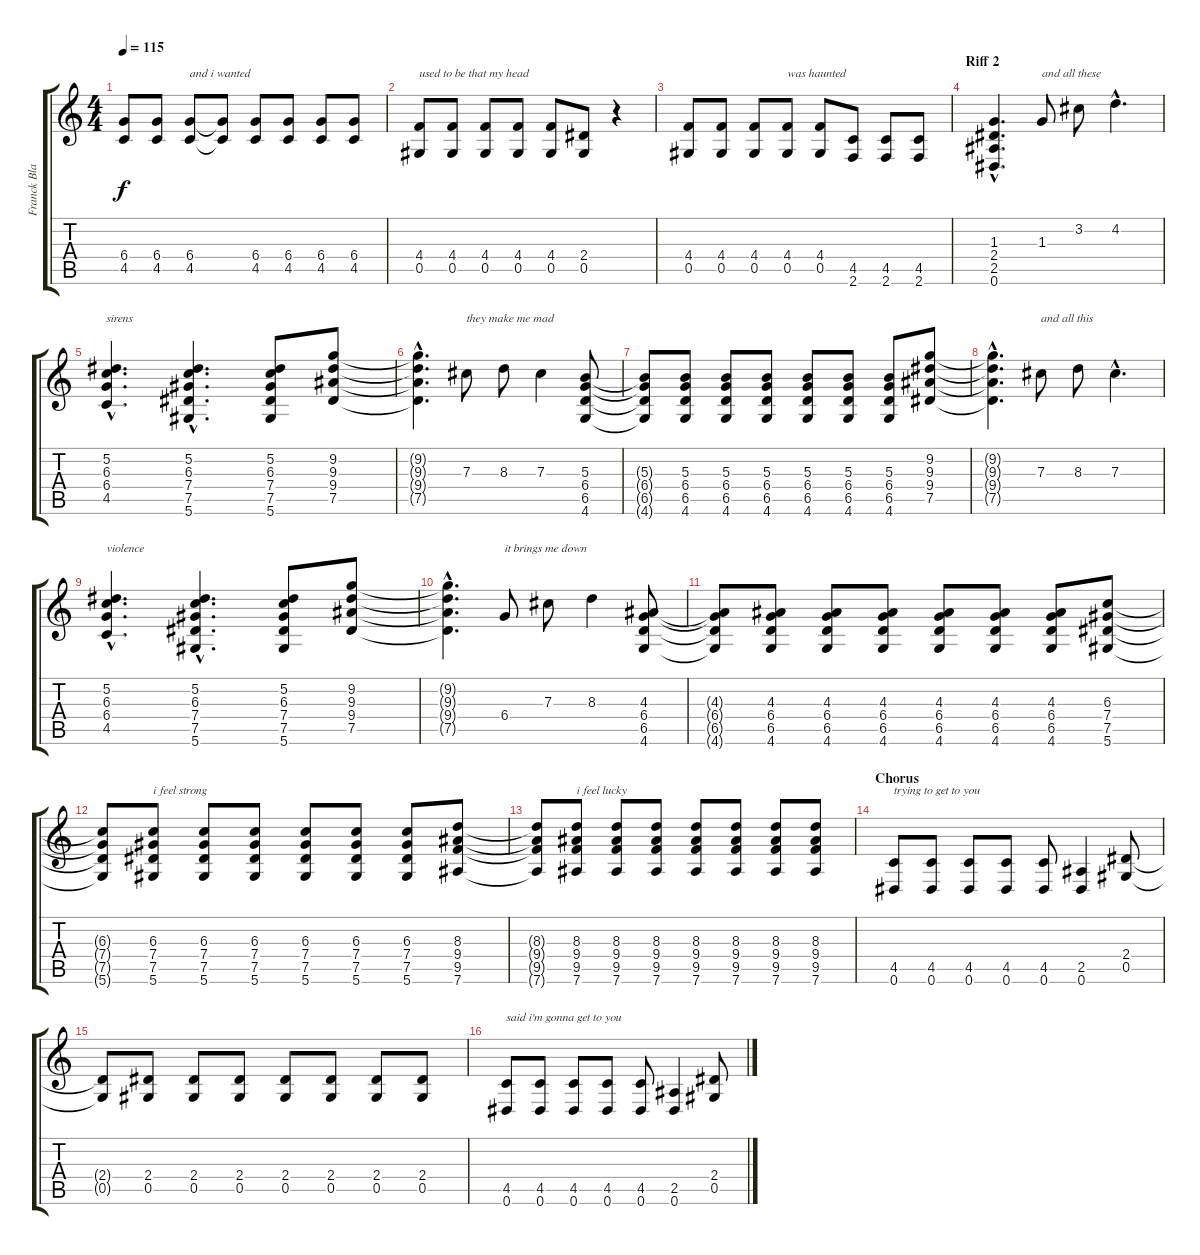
\track ("Franck Black" "Franck Bla") {instrument overdrivenguitar}
\staff {score tabs}
\tuning (Eb4 Bb3 Gb3 Db3 Ab2 Eb2) {hide}
\ts (4 4)
\tempo 115
\clef g2
\ks c
(6.4{t} 4.5{t}).8{dy f} (6.4 4.5).8 (6.4 4.5).8{txt "and i wanted"} (6.4{t} 4.5{t}).8 (6.4 4.5).8 (6.4 4.5).8 (6.4 4.5).8 (6.4 4.5).8 |
(4.4 0.5).8{txt "used to be that my head"} (4.4 0.5).8 (4.4 0.5).8 (4.4 0.5).8 (4.4 0.5).8 (2.4 0.5).8 r.4 |
(4.4 0.5).8 (4.4 0.5).8 (4.4 0.5).8 (4.4 0.5).8{txt "was haunted"} (4.4 0.5).8 (4.5 2.6).8 (4.5 2.6).8 (4.5 2.6).8 |
\section ("" "Riff 2")
(1.3{hac} 2.4{hac} 2.5{hac} 0.6{hac}).4{d volume 16} 1.3.8{txt "and all these"} 3.2.8 4.2{hac}.4{d} |
(5.2{hac} 6.3{hac} 6.4{hac} 4.5{hac}).4{d txt "sirens"} (5.2{hac} 6.3{hac} 7.4{hac} 7.5{hac} 5.6{hac}).4{d} (5.2 6.3 7.4 7.5 5.6).8 (9.2 9.3 9.4 7.5).8 |
(9.2{hac t} 9.3{hac t} 9.4{hac t} 7.5{hac t}).4{d} 7.3.8{txt "they make me mad"} 8.3.8 7.3.4 (5.3 6.4 6.5 4.6).8 |
(5.3{t} 6.4{t} 6.5{t} 4.6{t}).8 (5.3 6.4 6.5 4.6).8 (5.3 6.4 6.5 4.6).8 (5.3 6.4 6.5 4.6).8 (5.3 6.4 6.5 4.6).8 (5.3 6.4 6.5 4.6).8 (5.3 6.4 6.5 4.6).8 (9.2 9.3 9.4 7.5).8 |
(9.2{hac t} 9.3{hac t} 9.4{hac t} 7.5{hac t}).4{d} 7.3.8{txt "and all this"} 8.3.8 7.3{hac}.4{d} |
(5.2{hac} 6.3{hac} 6.4{hac} 4.5{hac}).4{d txt "violence"} (5.2{hac} 6.3{hac} 7.4{hac} 7.5{hac} 5.6{hac}).4{d} (5.2 6.3 7.4 7.5 5.6).8 (9.2 9.3 9.4 7.5).8 |
(9.2{hac t} 9.3{hac t} 9.4{hac t} 7.5{hac t}).4{d} 6.4.8{txt "it brings me down"} 7.3.8 8.3.4 (4.3 6.4 6.5 4.6).8 |
(4.3{t} 6.4{t} 6.5{t} 4.6{t}).8 (4.3 6.4 6.5 4.6).8 (4.3 6.4 6.5 4.6).8 (4.3 6.4 6.5 4.6).8 (4.3 6.4 6.5 4.6).8 (4.3 6.4 6.5 4.6).8 (4.3 6.4 6.5 4.6).8 (6.3 7.4 7.5 5.6).8 |
(6.3{t} 7.4{t} 7.5{t} 5.6{t}).8 (6.3 7.4 7.5 5.6).8{txt "i feel strong"} (6.3 7.4 7.5 5.6).8 (6.3 7.4 7.5 5.6).8 (6.3 7.4 7.5 5.6).8 (6.3 7.4 7.5 5.6).8 (6.3 7.4 7.5 5.6).8 (8.3 9.4 9.5 7.6).8 |
(8.3{t} 9.4{t} 9.5{t} 7.6{t}).8 (8.3 9.4 9.5 7.6).8{txt "i feel lucky"} (8.3 9.4 9.5 7.6).8 (8.3 9.4 9.5 7.6).8 (8.3 9.4 9.5 7.6).8 (8.3 9.4 9.5 7.6).8 (8.3 9.4 9.5 7.6).8 (8.3 9.4 9.5 7.6).8 |
\section ("" "Chorus")
(4.5 0.6).8{txt "trying to get to you"} (4.5 0.6).8 (4.5 0.6).8 (4.5 0.6).8 (4.5 0.6).8 (2.5 0.6).4 (2.4 0.5).8 |
(2.4{t} 0.5{t}).8 (2.4 0.5).8 (2.4 0.5).8 (2.4 0.5).8 (2.4 0.5).8 (2.4 0.5).8 (2.4 0.5).8 (2.4 0.5).8 |
(4.5 0.6).8{txt "said i'm gonna get to you"} (4.5 0.6).8 (4.5 0.6).8 (4.5 0.6).8 (4.5 0.6).8 (2.5 0.6).4 (2.4 0.5).8
